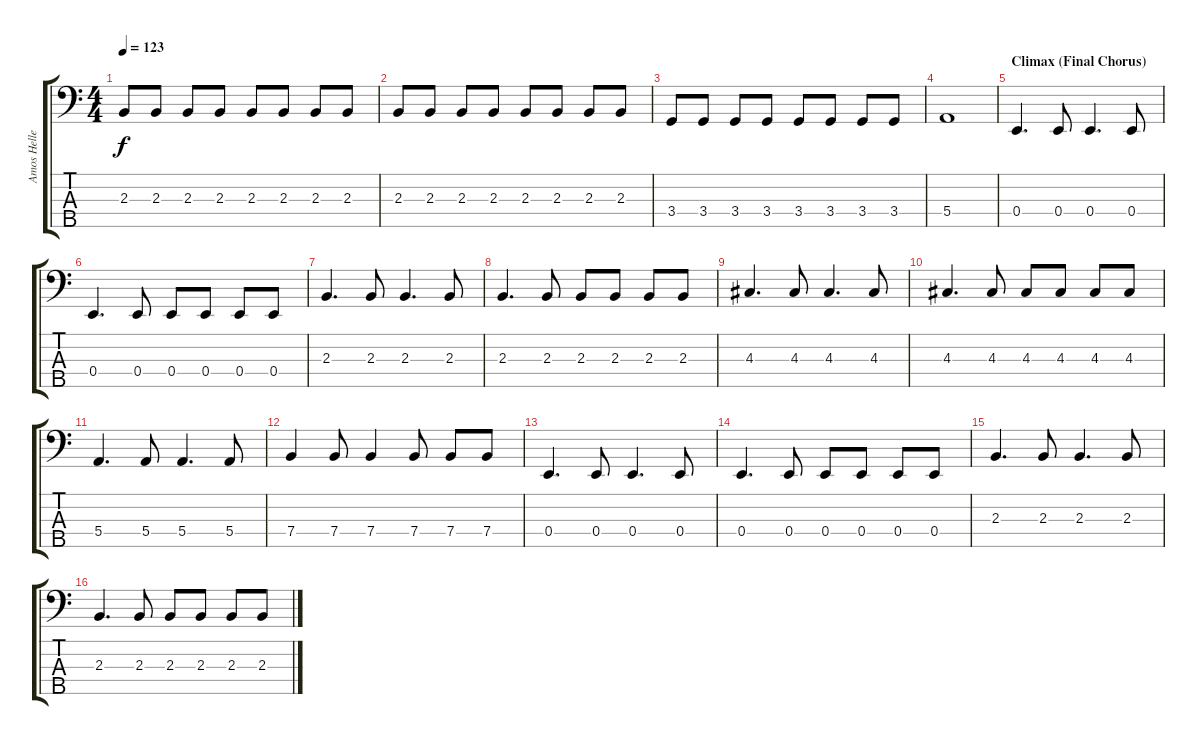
\track ("Amos Heller" "Amos Helle") {instrument electricbassfinger}
\staff {score tabs}
\tuning (G2 D2 A1 E1 B0) {hide}
\ts (4 4)
\tempo 123
\clef f4
\ks c
2.3.8{dy f} 2.3.8 2.3.8 2.3.8 2.3.8 2.3.8 2.3.8 2.3.8 |
2.3.8 2.3.8 2.3.8 2.3.8 2.3.8 2.3.8 2.3.8 2.3.8 |
3.4.8 3.4.8 3.4.8 3.4.8 3.4.8 3.4.8 3.4.8 3.4.8 |
5.4.1 |
\section ("" "Climax (Final Chorus)")
0.4.4{d} 0.4.8 0.4.4{d} 0.4.8 |
0.4.4{d} 0.4.8 0.4.8 0.4.8 0.4.8 0.4.8 |
2.3.4{d} 2.3.8 2.3.4{d} 2.3.8 |
2.3.4{d} 2.3.8 2.3.8 2.3.8 2.3.8 2.3.8 |
4.3.4{d} 4.3.8 4.3.4{d} 4.3.8 |
4.3.4{d} 4.3.8 4.3.8 4.3.8 4.3.8 4.3.8 |
5.4.4{d} 5.4.8 5.4.4{d} 5.4.8 |
7.4.4 7.4.8 7.4.4 7.4.8 7.4.8 7.4.8 |
0.4.4{d} 0.4.8 0.4.4{d} 0.4.8 |
0.4.4{d} 0.4.8 0.4.8 0.4.8 0.4.8 0.4.8 |
2.3.4{d} 2.3.8 2.3.4{d} 2.3.8 |
2.3.4{d} 2.3.8 2.3.8 2.3.8 2.3.8 2.3.8
